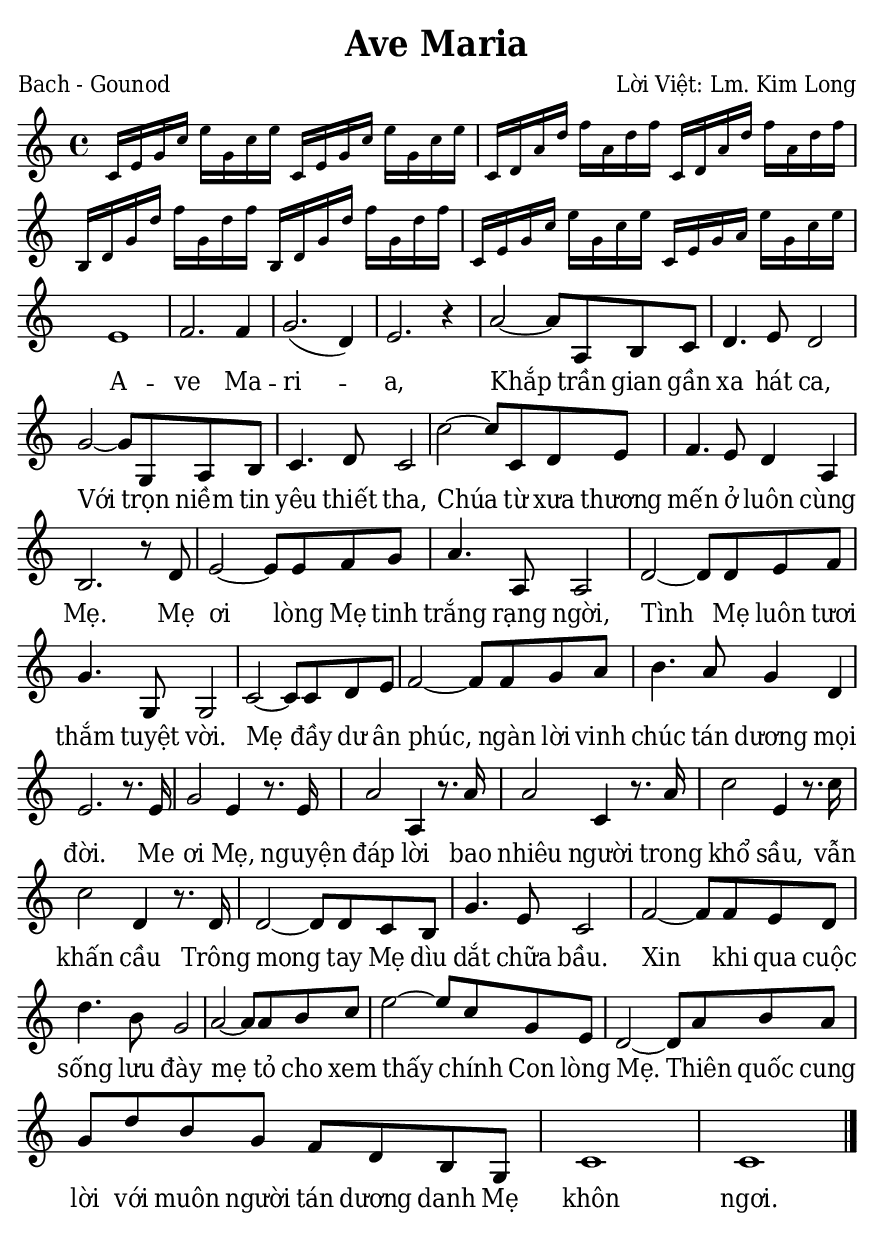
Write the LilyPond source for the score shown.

% Cài đặt chung
\version "2.24.3"
\include "english.ly"

\header {
  title = "Ave Maria"
  poet = "Bach - Gounod"
  composer = "Lời Việt: Lm. Kim Long"
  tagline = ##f
}

% Nhạc
nhacDao = \relative c' {
  \key c \major
  \time 4/4
  c16 e g c e g, c e c, e g c e g, c e |
  c, d a' d f a, d f c, d a' d f a, d f |
  b,, d g d' f g, d' f b,, d g d' f g, d' f |
  c, e g c e g, c e c, e g a e' g, c e |
}

nhacPhanMot = \relative c' {
  \key c \major
  \time 4/4
  e1 |
  f2. f4 |
  g2. (d4) |
  e2. r4 |
  a2 ~ a8 a, b c |
  d4. e8 d2 |
  g2 ~ g8 g, a b |
  c4. d8 c2 |
  c'2 ~ c8 c, d e |
  f4. e8 d4 a |
  b2. r8 d |
  e2 ~ e8 e f g |
  a4. a,8 a2 |
  d2 ~ d8 d e f |
  g4. g,8 g2 |
  c2 ~ c8 c d e |
  f2 ~ f8 f g a |
  b4. a8 g4 d |
  e2. r8. e16 |
  g2 e4 r8. e16 |
  a2 a,4 r8. a'16 |
  a2 c,4 r8. a'16 |
  c2 e,4 r8. c'16 |
  c2 d,4 r8. d16 |
  d2 ~ d8 d c b |
  g'4. e8 c2 |
  f2 ~ f8 f e d |
  d'4. b8 g2 |
  a2 ~ a8 a b c |
  e2 ~ e8 c g e |
  d2 ~ d8 a' b a |
  g d' b g f d b g |
  c1 |
  c \bar "|."
}

% Lời
loiPhanMot = \lyricmode {
  A -- ve Ma -- ri -- a,
  Khắp trần gian gần xa hát ca,
  Với trọn niềm tin yêu thiết tha,
  Chúa từ xưa thương mến ở luôn cùng Mẹ.
  Mẹ ơi lòng Mẹ tinh trắng rạng ngời,
  Tình Mẹ luôn tươi thắm tuyệt vời.
  Mẹ đầy dư ân phúc,
  ngàn lời vinh chúc tán dương mọi đời.
  Me ơi Mẹ, nguyện đáp lời bao nhiêu người trong khổ sầu,
  vẫn khấn cầu
  Trông mong tay Mẹ dìu dắt chữa bầu.
  Xin khi qua cuộc sống lưu đày
  mẹ tỏ cho xem thấy chính Con lòng Mẹ.
  Thiên quốc cung lời với muôn người
  tán dương danh Mẹ khôn ngơi.
}

% Dàn trang
\paper {
  #(set-paper-size "a5")
  top-margin = 3\mm
  bottom-margin = 3\mm
  left-margin = 3\mm
  right-margin = 3\mm
  indent = #0
  #(define fonts
	 (make-pango-font-tree "Deja Vu Serif Condensed"
	 		       "Deja Vu Serif Condensed"
			       "Deja Vu Serif Condensed"
			       (/ 20 20)))
  print-page-number = ##f
  page-count = 1
}

% Đổi kích thước nốt cho bè phụ
notBePhu =
#(define-music-function (font-size music) (number? ly:music?)
   (for-some-music
     (lambda (m)
       (if (music-is-of-type? m 'rhythmic-event)
           (begin
             (set! (ly:music-property m 'tweaks)
                   (cons `(font-size . ,font-size)
                         (ly:music-property m 'tweaks)))
             #t)
           #f))
     music)
   music)

\score {
  <<
    \new Staff <<
        \clef treble
        \new Voice = beSop {
          \notBePhu -2 \nhacDao
        }
    >>
  >>
  \layout {
    \override Lyrics.LyricSpace.minimum-distance = #1
    \override Score.BarNumber.break-visibility = ##(#f #f #f)
    \override Score.SpacingSpanner.uniform-stretching = ##t
    ragged-last = ##f
  }
}

\score {
  <<
    \new Staff <<
        \clef treble
        \new Voice = beSop {
          \nhacPhanMot
        }
      \new Lyrics \lyricsto beSop \loiPhanMot
    >>
  >>
  \layout {
    \override Staff.TimeSignature.transparent = ##t
    \override Lyrics.LyricSpace.minimum-distance = #0.5
    \override Score.BarNumber.break-visibility = ##(#f #f #f)
    \override Score.SpacingSpanner.uniform-stretching = ##t
    ragged-last = ##f
  }
}
